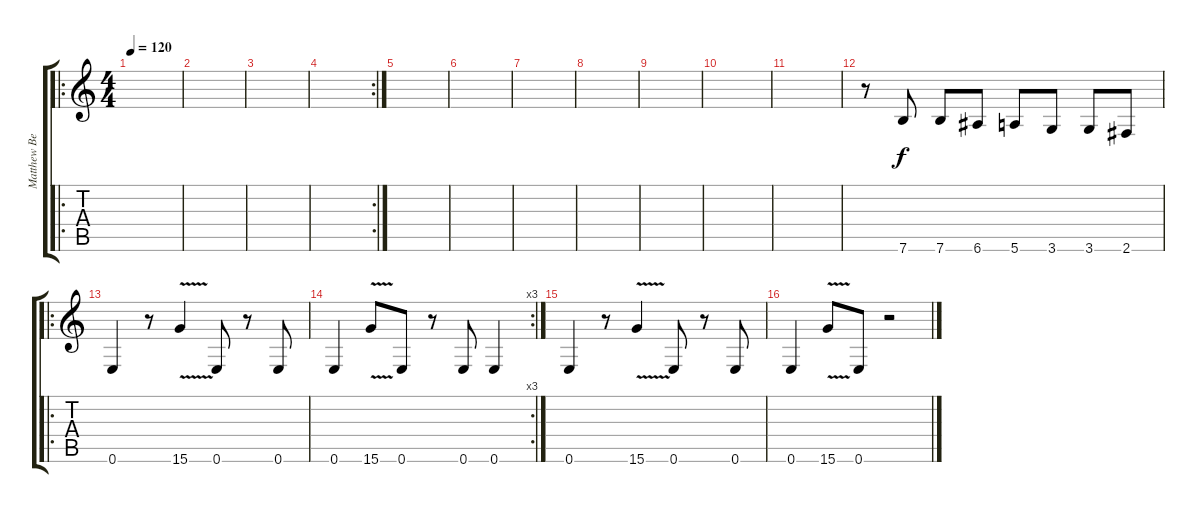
\track ("Matthew Bellamy" "Matthew Be") {instrument distortionguitar}
\staff {score tabs}
\tuning (E4 B3 G3 D3 A2 E2) {hide}
\ro
\ts (4 4)
\tempo 120
\clef g2
\ks c
|
|
|
\rc 2
|
|
|
|
|
|
|
|
r.8{instrument distortionguitar} 7.6.8 7.6.8 6.6.8 5.6.8 3.6.8 3.6.8 2.6.8 |
\ro
0.6.4 r.8 15.6{v}.4 0.6.8 r.8 0.6.8 |
\rc 3
0.6.4 15.6{v}.8 0.6.8 r.8 0.6.8 0.6.4 |
0.6.4 r.8 15.6{v}.4 0.6.8 r.8 0.6.8 |
0.6.4 15.6{v}.8 0.6.8 r.2
